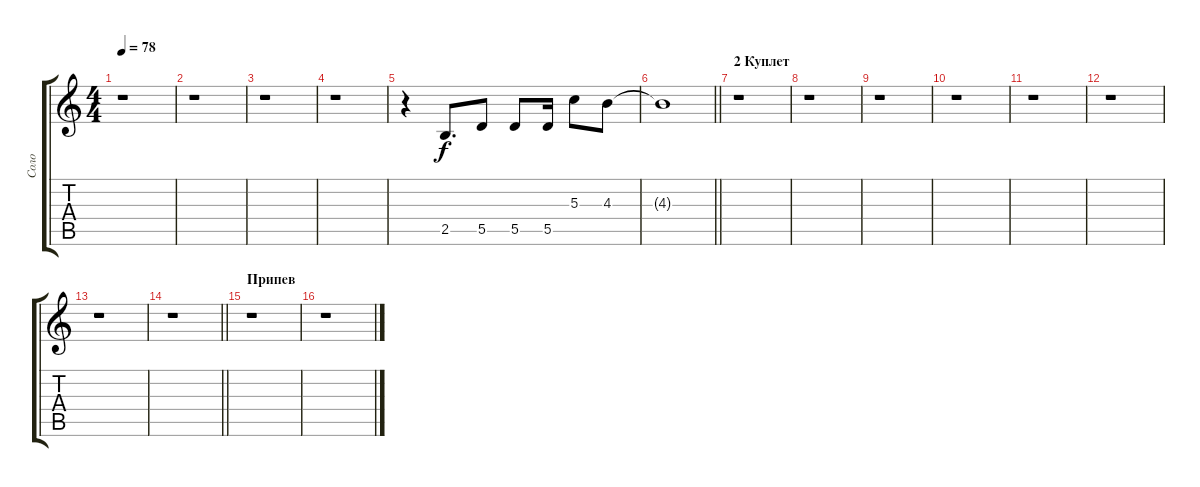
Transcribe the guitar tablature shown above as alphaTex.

\track ("Соло" "Соло") {instrument acousticguitarsteel}
\staff {score tabs}
\tuning (E4 B3 G3 D3 A2 E2) {hide}
\ts (4 4)
\tempo 78
\clef g2
\ks c
r.1{dy p} |
r.1 |
r.1 |
r.1 |
r.4 2.5.8{d dy f} 5.5.8 5.5.8 5.5.16 5.3.8 4.3.8 |
\barLineRight lightlight
4.3{t}.1 |
\section ("" "2 Куплет")
r.1 |
r.1 |
r.1 |
r.1 |
r.1 |
r.1 |
r.1 |
\barLineRight lightlight
r.1 |
\section ("" "Припев")
r.1 |
r.1
